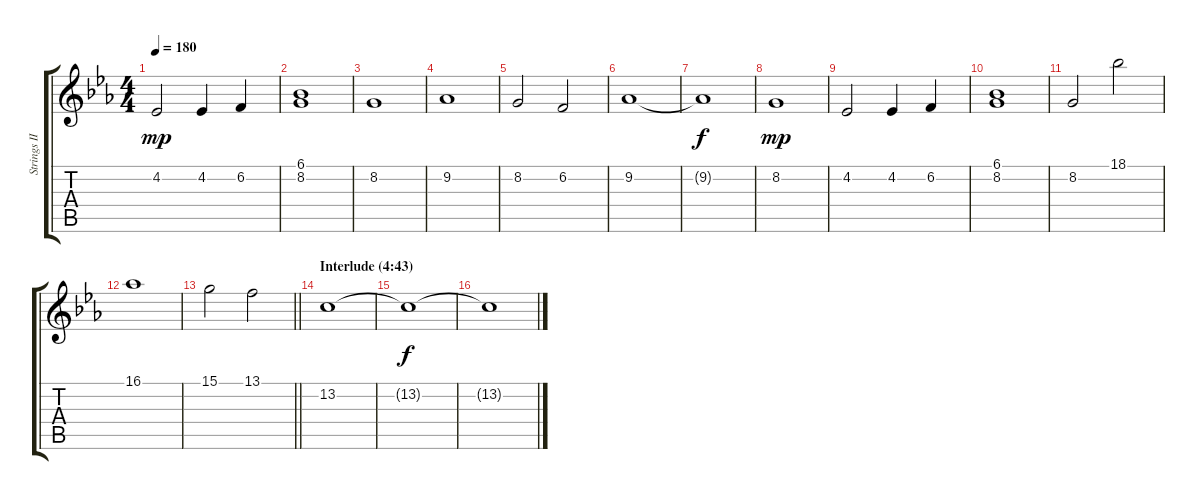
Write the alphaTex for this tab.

\track ("Strings II" "Strings II") {instrument stringensemble2}
\staff {score tabs}
\tuning (E4 B3 G3 D3 A2 E2) {hide}
\ts (4 4)
\tempo 180
\clef g2
\ks cminor
4.2.2{dy mp} 4.2.4 6.2.4 |
(6.1 8.2).1 |
8.2.1 |
9.2.1 |
8.2.2 6.2.2 |
9.2.1 |
9.2{t}.1{dy f} |
8.2.1{dy mp} |
4.2.2 4.2.4 6.2.4 |
(6.1 8.2).1 |
8.2.2 18.1.2 |
16.1.1 |
\barLineRight lightlight
15.1.2 13.1.2 |
\section ("" "Interlude (4:43)")
13.2.1{volume 11} |
13.2{t}.1{dy f} |
13.2{t}.1
